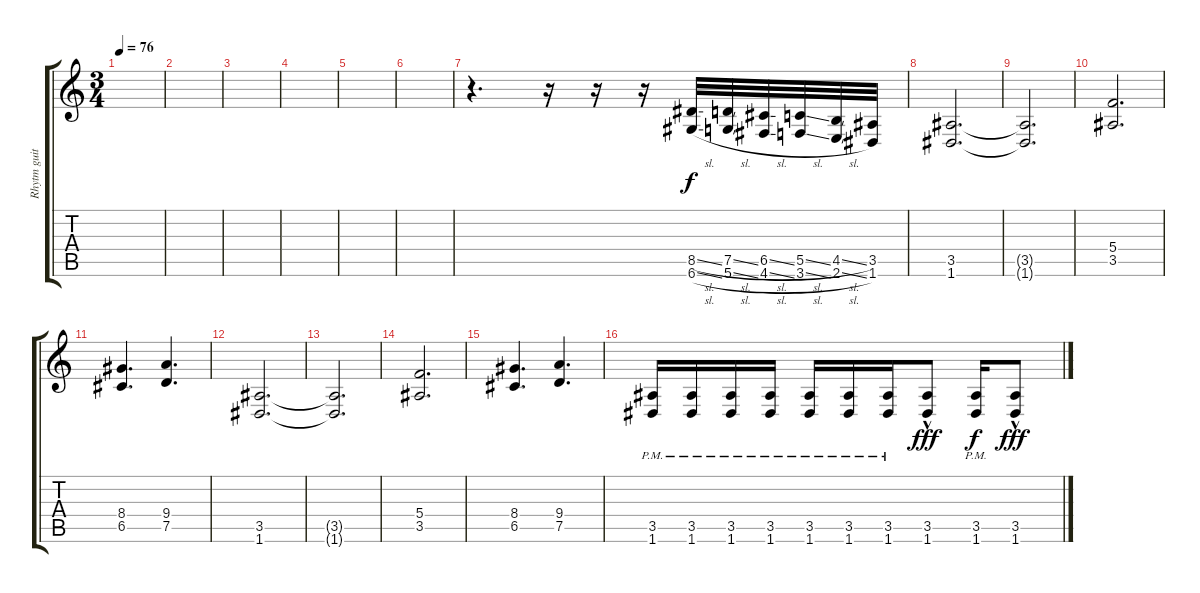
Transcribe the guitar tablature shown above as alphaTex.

\track ("Rhytm guitar" "Rhytm guit") {instrument distortionguitar}
\staff {score tabs}
\tuning (D4 A3 F3 C3 G2 D2) {hide}
\ts (3 4)
\tempo 76
\clef g2
\ks c
|
|
|
|
|
|
r.4{d volume 14} r.16 r.16 r.16 (8.5{sl} 6.6{sl}).32 (7.5{sl} 5.6{sl}).32 (6.5{sl} 4.6{sl}).32 (5.5{sl} 3.6{sl}).32 (4.5{sl} 2.6{sl}).32 (3.5 1.6).32 |
(3.5 1.6).2{d} |
(3.5{t} 1.6{t}).2{d} |
(5.4 3.5).2{d} |
(8.4 6.5).4{d} (9.4 7.5).4{d} |
(3.5 1.6).2{d} |
(3.5{t} 1.6{t}).2{d} |
(5.4 3.5).2{d} |
(8.4 6.5).4{d} (9.4 7.5).4{d} |
(3.5{pm} 1.6{pm}).16 (3.5{pm} 1.6{pm}).16 (3.5{pm} 1.6{pm}).16 (3.5{pm} 1.6{pm}).16 (3.5{pm} 1.6{pm}).16 (3.5{pm} 1.6{pm}).16 (3.5{pm} 1.6{pm}).16 (3.5 1.6{hac}).8{dy fff} (3.5 1.6{pm}).16{dy f} (3.5 1.6{hac}).8{dy fff}
